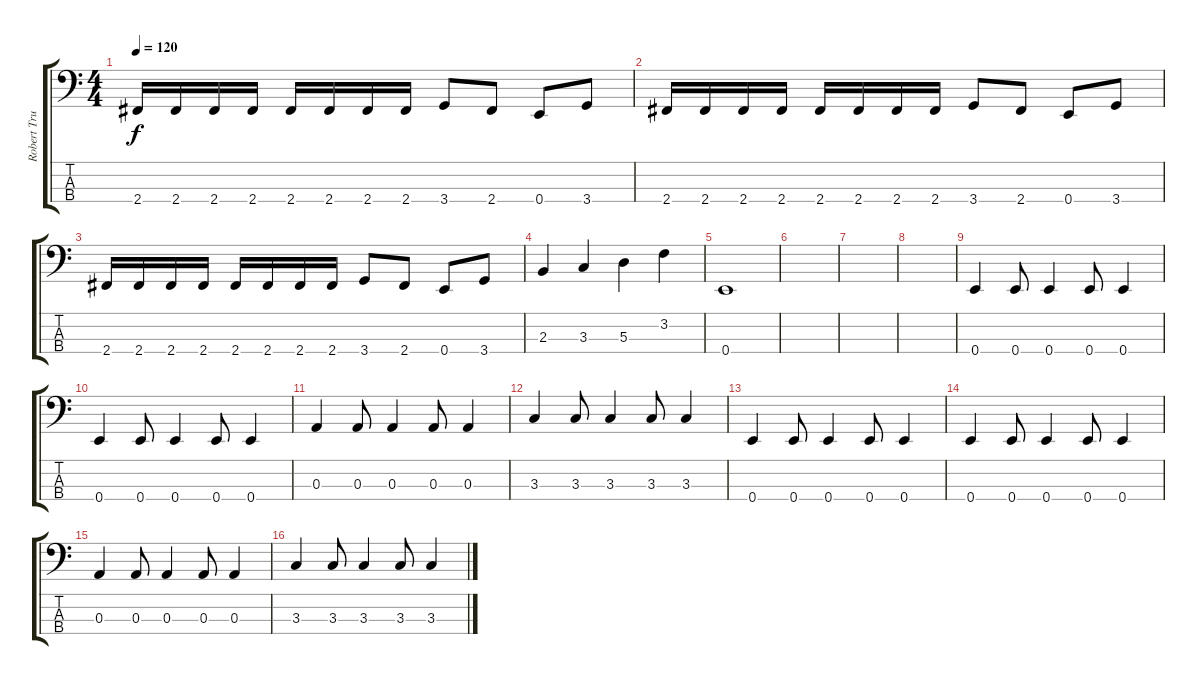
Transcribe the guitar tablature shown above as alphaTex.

\track ("Robert Trujillo" "Robert Tru") {instrument electricbassfinger}
\staff {score tabs}
\tuning (G2 D2 A1 E1) {hide}
\ts (4 4)
\tempo 120
\clef f4
\ks c
2.4.16{dy f} 2.4.16 2.4.16 2.4.16 2.4.16 2.4.16 2.4.16 2.4.16 3.4.8 2.4.8 0.4.8 3.4.8 |
2.4.16 2.4.16 2.4.16 2.4.16 2.4.16 2.4.16 2.4.16 2.4.16 3.4.8 2.4.8 0.4.8 3.4.8 |
2.4.16 2.4.16 2.4.16 2.4.16 2.4.16 2.4.16 2.4.16 2.4.16 3.4.8 2.4.8 0.4.8 3.4.8 |
2.3.4 3.3.4 5.3.4 3.2.4 |
0.4.1 |
|
|
|
0.4.4 0.4.8 0.4.4 0.4.8 0.4.4 |
0.4.4 0.4.8 0.4.4 0.4.8 0.4.4 |
0.3.4 0.3.8 0.3.4 0.3.8 0.3.4 |
3.3.4 3.3.8 3.3.4 3.3.8 3.3.4 |
0.4.4 0.4.8 0.4.4 0.4.8 0.4.4 |
0.4.4 0.4.8 0.4.4 0.4.8 0.4.4 |
0.3.4 0.3.8 0.3.4 0.3.8 0.3.4 |
3.3.4 3.3.8 3.3.4 3.3.8 3.3.4
